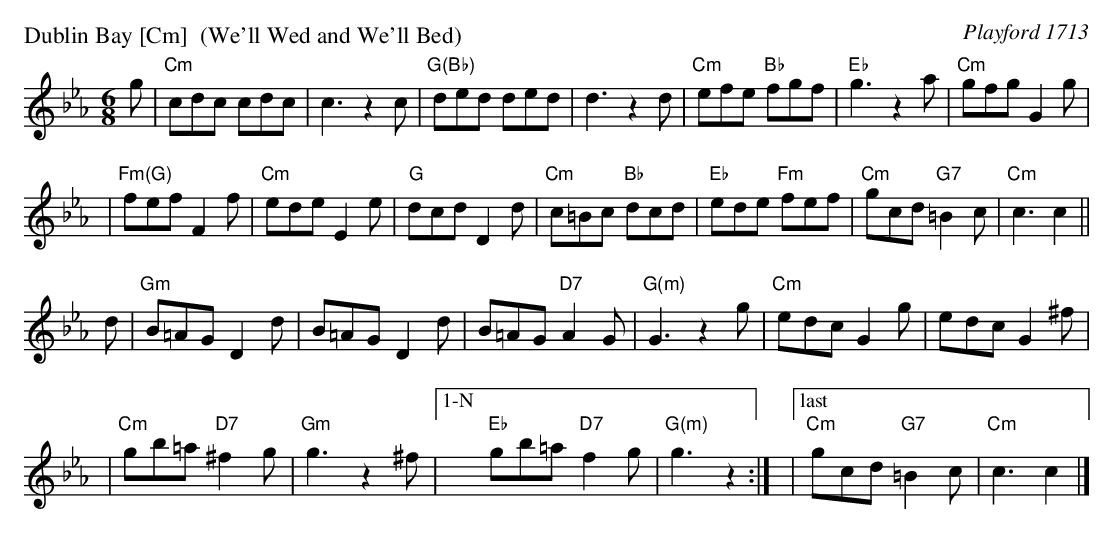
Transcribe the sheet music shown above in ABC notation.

X:1
P: Dublin Bay [Cm]  (We'll Wed and We'll Bed)
O: Playford 1713
M: 6/8
L: 1/8
K: Cm
g \
| "Cm"cdc cdc | c3 z2c \
| "G(Bb)"ded ded | d3 z2d \
| "Cm"efe "Bb"fgf | "Eb"g3 z2a \
| "Cm"gfg G2g |
| "Fm(G)"fef F2f \
| "Cm"ede E2e | "G"dcd D2d \
| "Cm"c=Bc "Bb"dcd | "Eb"ede "Fm"fef \
| "Cm"gcd "G7"=B2c | "Cm"c3 c2 ||
d \
| "Gm"B=AG D2d | B=AG D2d \
| B=AG "D7"A2G | "G(m)"G3 z2g \
| "Cm"edc G2g | edc G2^f |
| "Cm"gb=a "D7"^f2g | "Gm"g3 z2^f \
|["1-N" "Eb"gb=a "D7"f2g | "G(m)"g3 !d.C!z2 :|\
|["last" "Cm"gcd "G7"=B2c | "Cm"c3 c2 |]
